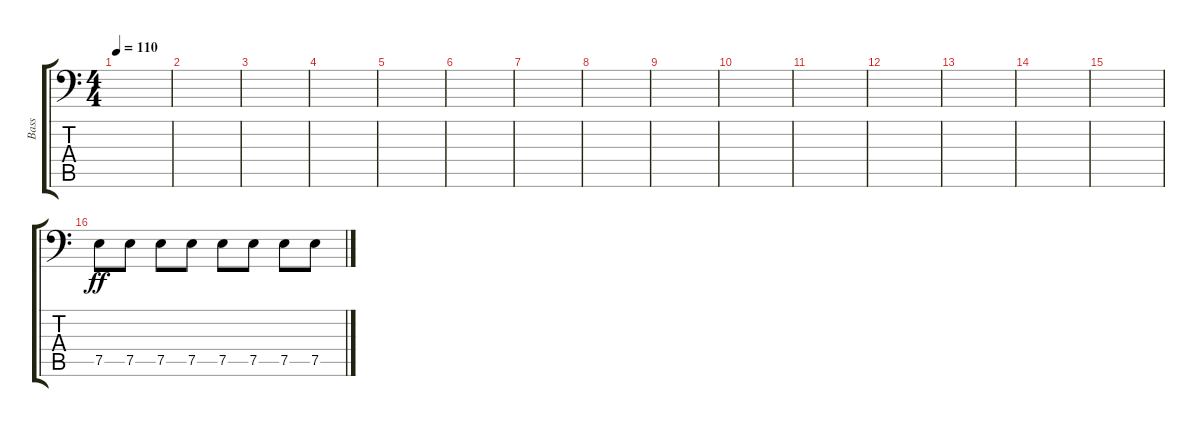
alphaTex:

\track ("Bass" "Bass") {instrument electricbassfinger}
\staff {score tabs}
\tuning (E3 B2 G2 D2 A1 E1) {hide}
\ts (4 4)
\tempo 110
\clef f4
\ks c
|
|
|
|
|
|
|
|
|
|
|
|
|
|
|
7.5.8{dy ff volume 11} 7.5.8 7.5.8 7.5.8 7.5.8 7.5.8 7.5.8 7.5.8
